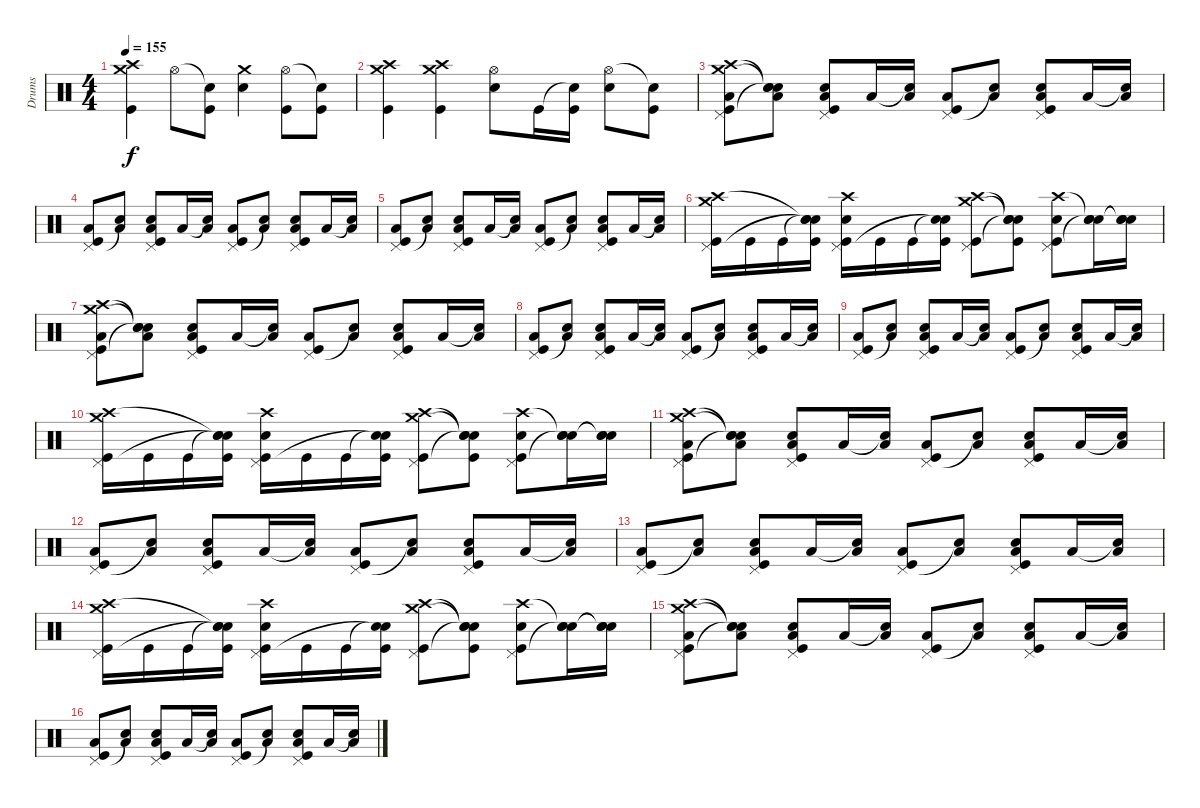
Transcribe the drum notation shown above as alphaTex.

\track ("Drums" "Drums") {instrument percussion}
\staff {score}
\articulation defaults
\ts (4 4)
\tempo 155
\clef neutral
\ks c
("Crash medium (hit)" "Crash high (hit)" "Kick (hit)").4{dy f} "Hi-Hat (open)".8 ("Snare (hit)"{t} "Kick (hit)").8 ("Crash medium (hit)" "Electric Snare (hit)").4 ("Hi-Hat (open)" "Kick (hit)").8 ("Snare (hit)"{t} "Kick (hit)").8 |
("Crash medium (hit)" "Crash high (hit)" "Kick (hit)").4 ("Crash medium (hit)" "Crash high (hit)" "Kick (hit)").4 ("Hi-Hat (open)" "Electric Snare (hit)").8 "Kick (hit)".16 ("Snare (hit)"{t} "Kick (hit)").16 ("Hi-Hat (open)" "Electric Snare (hit)").8 ("Snare (hit)"{t} "Kick (hit)").8 |
("Crash medium (hit)" "Crash high (hit)" "Pedal Hi-Hat (hit)" "Low Floor Tom (hit)" "Kick (hit)").8 ("Snare (hit)"{t} "Snare (hit)"{t} "Snare (hit)"{t} "Low Floor Tom (hit)").8 ("Pedal Hi-Hat (hit)" "Electric Snare (hit)" "Low Floor Tom (hit)" "Kick (hit)").8 "Low Floor Tom (hit)".16 ("Snare (hit)"{t} "Low Floor Tom (hit)").16 ("Pedal Hi-Hat (hit)" "Low Floor Tom (hit)" "Kick (hit)").8 ("Snare (hit)"{t} "Low Floor Tom (hit)").8 ("Pedal Hi-Hat (hit)" "Electric Snare (hit)" "Low Floor Tom (hit)" "Kick (hit)").8 "Low Floor Tom (hit)".16 ("Snare (hit)"{t} "Low Floor Tom (hit)").16 |
("Pedal Hi-Hat (hit)" "Low Floor Tom (hit)" "Kick (hit)").8 ("Snare (hit)"{t} "Low Floor Tom (hit)").8 ("Pedal Hi-Hat (hit)" "Electric Snare (hit)" "Low Floor Tom (hit)" "Kick (hit)").8 "Low Floor Tom (hit)".16 ("Snare (hit)"{t} "Low Floor Tom (hit)").16 ("Pedal Hi-Hat (hit)" "Low Floor Tom (hit)" "Kick (hit)").8 ("Snare (hit)"{t} "Low Floor Tom (hit)").8 ("Pedal Hi-Hat (hit)" "Electric Snare (hit)" "Low Floor Tom (hit)" "Kick (hit)").8 "Low Floor Tom (hit)".16 ("Snare (hit)"{t} "Low Floor Tom (hit)").16 |
("Pedal Hi-Hat (hit)" "Low Floor Tom (hit)" "Kick (hit)").8 ("Snare (hit)"{t} "Low Floor Tom (hit)").8 ("Pedal Hi-Hat (hit)" "Electric Snare (hit)" "Low Floor Tom (hit)" "Kick (hit)").8 "Low Floor Tom (hit)".16 ("Snare (hit)"{t} "Low Floor Tom (hit)").16 ("Pedal Hi-Hat (hit)" "Low Floor Tom (hit)" "Kick (hit)").8 ("Snare (hit)"{t} "Low Floor Tom (hit)").8 ("Pedal Hi-Hat (hit)" "Electric Snare (hit)" "Low Floor Tom (hit)" "Kick (hit)").8 "Low Floor Tom (hit)".16 ("Snare (hit)"{t} "Low Floor Tom (hit)").16 |
("Crash medium (hit)" "Crash high (hit)" "Pedal Hi-Hat (hit)" "Kick (hit)").16 "Kick (hit)".16 "Kick (hit)".16 ("Snare (hit)"{t} "Snare (hit)"{t} "Snare (hit)"{t} "Kick (hit)").16 ("Crash high (hit)" "Pedal Hi-Hat (hit)" "Electric Snare (hit)" "Kick (hit)").16 "Kick (hit)".16 "Kick (hit)".16 ("Snare (hit)"{t} "Snare (hit)"{t} "Kick (hit)").16 ("Crash medium (hit)" "Crash high (hit)" "Pedal Hi-Hat (hit)" "Kick (hit)").8 ("Snare (hit)"{t} "Snare (hit)"{t} "Snare (hit)"{t} "Kick (hit)").8 ("Crash high (hit)" "Pedal Hi-Hat (hit)" "Electric Snare (hit)" "Kick (hit)").8 ("Snare (hit)"{t} "Snare (hit)"{t} "Electric Snare (hit)").16 ("Snare (hit)"{t} "Snare (hit)"{t} "Electric Snare (hit)").16 |
("Crash medium (hit)" "Crash high (hit)" "Pedal Hi-Hat (hit)" "Low Floor Tom (hit)" "Kick (hit)").8 ("Snare (hit)"{t} "Snare (hit)"{t} "Snare (hit)"{t} "Low Floor Tom (hit)").8 ("Pedal Hi-Hat (hit)" "Electric Snare (hit)" "Low Floor Tom (hit)" "Kick (hit)").8 "Low Floor Tom (hit)".16 ("Snare (hit)"{t} "Low Floor Tom (hit)").16 ("Pedal Hi-Hat (hit)" "Low Floor Tom (hit)" "Kick (hit)").8 ("Snare (hit)"{t} "Low Floor Tom (hit)").8 ("Pedal Hi-Hat (hit)" "Electric Snare (hit)" "Low Floor Tom (hit)" "Kick (hit)").8 "Low Floor Tom (hit)".16 ("Snare (hit)"{t} "Low Floor Tom (hit)").16 |
("Pedal Hi-Hat (hit)" "Low Floor Tom (hit)" "Kick (hit)").8 ("Snare (hit)"{t} "Low Floor Tom (hit)").8 ("Pedal Hi-Hat (hit)" "Electric Snare (hit)" "Low Floor Tom (hit)" "Kick (hit)").8 "Low Floor Tom (hit)".16 ("Snare (hit)"{t} "Low Floor Tom (hit)").16 ("Pedal Hi-Hat (hit)" "Low Floor Tom (hit)" "Kick (hit)").8 ("Snare (hit)"{t} "Low Floor Tom (hit)").8 ("Pedal Hi-Hat (hit)" "Electric Snare (hit)" "Low Floor Tom (hit)" "Kick (hit)").8 "Low Floor Tom (hit)".16 ("Snare (hit)"{t} "Low Floor Tom (hit)").16 |
("Pedal Hi-Hat (hit)" "Low Floor Tom (hit)" "Kick (hit)").8 ("Snare (hit)"{t} "Low Floor Tom (hit)").8 ("Pedal Hi-Hat (hit)" "Electric Snare (hit)" "Low Floor Tom (hit)" "Kick (hit)").8 "Low Floor Tom (hit)".16 ("Snare (hit)"{t} "Low Floor Tom (hit)").16 ("Pedal Hi-Hat (hit)" "Low Floor Tom (hit)" "Kick (hit)").8 ("Snare (hit)"{t} "Low Floor Tom (hit)").8 ("Pedal Hi-Hat (hit)" "Electric Snare (hit)" "Low Floor Tom (hit)" "Kick (hit)").8 "Low Floor Tom (hit)".16 ("Snare (hit)"{t} "Low Floor Tom (hit)").16 |
("Crash medium (hit)" "Crash high (hit)" "Pedal Hi-Hat (hit)" "Kick (hit)").16 "Kick (hit)".16 "Kick (hit)".16 ("Snare (hit)"{t} "Snare (hit)"{t} "Snare (hit)"{t} "Kick (hit)").16 ("Crash high (hit)" "Pedal Hi-Hat (hit)" "Electric Snare (hit)" "Kick (hit)").16 "Kick (hit)".16 "Kick (hit)".16 ("Snare (hit)"{t} "Snare (hit)"{t} "Kick (hit)").16 ("Crash medium (hit)" "Crash high (hit)" "Pedal Hi-Hat (hit)" "Kick (hit)").8 ("Snare (hit)"{t} "Snare (hit)"{t} "Snare (hit)"{t} "Kick (hit)").8 ("Crash high (hit)" "Pedal Hi-Hat (hit)" "Electric Snare (hit)" "Kick (hit)").8 ("Snare (hit)"{t} "Snare (hit)"{t} "Electric Snare (hit)").16 ("Snare (hit)"{t} "Snare (hit)"{t} "Electric Snare (hit)").16 |
("Crash medium (hit)" "Crash high (hit)" "Pedal Hi-Hat (hit)" "Low Floor Tom (hit)" "Kick (hit)").8 ("Snare (hit)"{t} "Snare (hit)"{t} "Snare (hit)"{t} "Low Floor Tom (hit)").8 ("Pedal Hi-Hat (hit)" "Electric Snare (hit)" "Low Floor Tom (hit)" "Kick (hit)").8 "Low Floor Tom (hit)".16 ("Snare (hit)"{t} "Low Floor Tom (hit)").16 ("Pedal Hi-Hat (hit)" "Low Floor Tom (hit)" "Kick (hit)").8 ("Snare (hit)"{t} "Low Floor Tom (hit)").8 ("Pedal Hi-Hat (hit)" "Electric Snare (hit)" "Low Floor Tom (hit)" "Kick (hit)").8 "Low Floor Tom (hit)".16 ("Snare (hit)"{t} "Low Floor Tom (hit)").16 |
("Pedal Hi-Hat (hit)" "Low Floor Tom (hit)" "Kick (hit)").8 ("Snare (hit)"{t} "Low Floor Tom (hit)").8 ("Pedal Hi-Hat (hit)" "Electric Snare (hit)" "Low Floor Tom (hit)" "Kick (hit)").8 "Low Floor Tom (hit)".16 ("Snare (hit)"{t} "Low Floor Tom (hit)").16 ("Pedal Hi-Hat (hit)" "Low Floor Tom (hit)" "Kick (hit)").8 ("Snare (hit)"{t} "Low Floor Tom (hit)").8 ("Pedal Hi-Hat (hit)" "Electric Snare (hit)" "Low Floor Tom (hit)" "Kick (hit)").8 "Low Floor Tom (hit)".16 ("Snare (hit)"{t} "Low Floor Tom (hit)").16 |
("Pedal Hi-Hat (hit)" "Low Floor Tom (hit)" "Kick (hit)").8 ("Snare (hit)"{t} "Low Floor Tom (hit)").8 ("Pedal Hi-Hat (hit)" "Electric Snare (hit)" "Low Floor Tom (hit)" "Kick (hit)").8 "Low Floor Tom (hit)".16 ("Snare (hit)"{t} "Low Floor Tom (hit)").16 ("Pedal Hi-Hat (hit)" "Low Floor Tom (hit)" "Kick (hit)").8 ("Snare (hit)"{t} "Low Floor Tom (hit)").8 ("Pedal Hi-Hat (hit)" "Electric Snare (hit)" "Low Floor Tom (hit)" "Kick (hit)").8 "Low Floor Tom (hit)".16 ("Snare (hit)"{t} "Low Floor Tom (hit)").16 |
("Crash medium (hit)" "Crash high (hit)" "Pedal Hi-Hat (hit)" "Kick (hit)").16 "Kick (hit)".16 "Kick (hit)".16 ("Snare (hit)"{t} "Snare (hit)"{t} "Snare (hit)"{t} "Kick (hit)").16 ("Crash high (hit)" "Pedal Hi-Hat (hit)" "Electric Snare (hit)" "Kick (hit)").16 "Kick (hit)".16 "Kick (hit)".16 ("Snare (hit)"{t} "Snare (hit)"{t} "Kick (hit)").16 ("Crash medium (hit)" "Crash high (hit)" "Pedal Hi-Hat (hit)" "Kick (hit)").8 ("Snare (hit)"{t} "Snare (hit)"{t} "Snare (hit)"{t} "Kick (hit)").8 ("Crash high (hit)" "Pedal Hi-Hat (hit)" "Electric Snare (hit)" "Kick (hit)").8 ("Snare (hit)"{t} "Snare (hit)"{t} "Electric Snare (hit)").16 ("Snare (hit)"{t} "Snare (hit)"{t} "Electric Snare (hit)").16 |
("Crash medium (hit)" "Crash high (hit)" "Pedal Hi-Hat (hit)" "Low Floor Tom (hit)" "Kick (hit)").8 ("Snare (hit)"{t} "Snare (hit)"{t} "Snare (hit)"{t} "Low Floor Tom (hit)").8 ("Pedal Hi-Hat (hit)" "Electric Snare (hit)" "Low Floor Tom (hit)" "Kick (hit)").8 "Low Floor Tom (hit)".16 ("Snare (hit)"{t} "Low Floor Tom (hit)").16 ("Pedal Hi-Hat (hit)" "Low Floor Tom (hit)" "Kick (hit)").8 ("Snare (hit)"{t} "Low Floor Tom (hit)").8 ("Pedal Hi-Hat (hit)" "Electric Snare (hit)" "Low Floor Tom (hit)" "Kick (hit)").8 "Low Floor Tom (hit)".16 ("Snare (hit)"{t} "Low Floor Tom (hit)").16 |
("Pedal Hi-Hat (hit)" "Low Floor Tom (hit)" "Kick (hit)").8 ("Snare (hit)"{t} "Low Floor Tom (hit)").8 ("Pedal Hi-Hat (hit)" "Electric Snare (hit)" "Low Floor Tom (hit)" "Kick (hit)").8 "Low Floor Tom (hit)".16 ("Snare (hit)"{t} "Low Floor Tom (hit)").16 ("Pedal Hi-Hat (hit)" "Low Floor Tom (hit)" "Kick (hit)").8 ("Snare (hit)"{t} "Low Floor Tom (hit)").8 ("Pedal Hi-Hat (hit)" "Electric Snare (hit)" "Low Floor Tom (hit)" "Kick (hit)").8 "Low Floor Tom (hit)".16 ("Snare (hit)"{t} "Low Floor Tom (hit)").16
